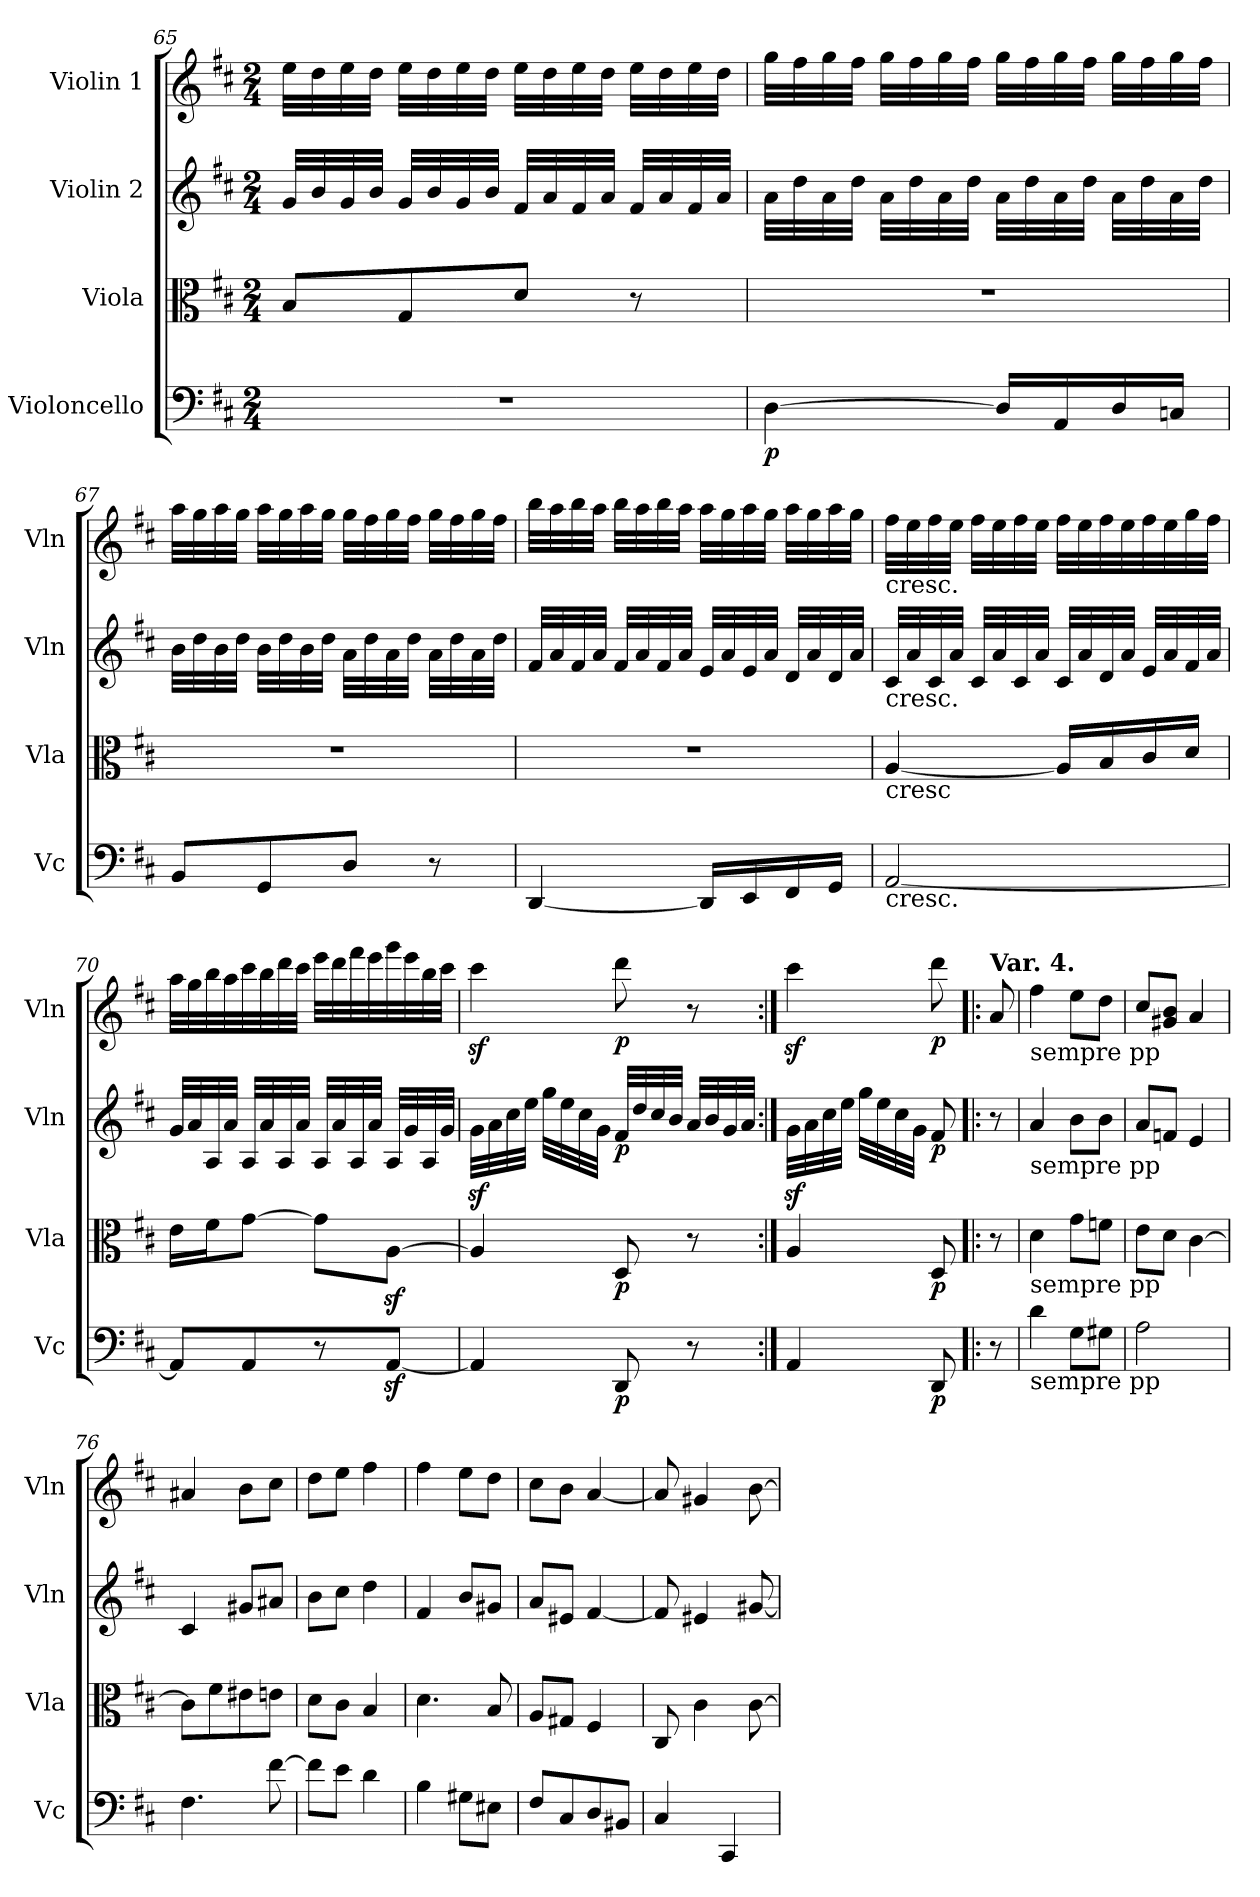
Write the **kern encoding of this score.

**kern	**dynam	**kern	**dynam	**kern	**dynam	**kern	**dynam
*part4	*part4	*part3	*part3	*part2	*part2	*part1	*part1
*staff4	*staff4	*staff3	*staff3	*staff2	*staff2	*staff1	*staff1
*I"Violoncello	*	*I"Viola	*	*I"Violin 2	*	*I"Violin 1	*
*I'Vc	*	*I'Vla	*	*I'Vln	*	*I'Vln	*
!!LO:PB:g=z
*clefF4	*	*clefC3	*	*clefG2	*	*clefG2	*
*k[f#c#]	*	*k[f#c#]	*	*k[f#c#]	*	*k[f#c#]	*
*D:	*	*D:	*	*D:	*	*D:	*
*M2/4	*	*M2/4	*	*M2/4	*	*M2/4	*
=65	=65	=65	=65	=65	=65	=65	=65
2r	.	8B/L	.	32g/LLL	.	32ee\LLL	.
.	.	.	.	32b/	.	32dd\	.
.	.	.	.	32g/	.	32ee\	.
.	.	.	.	32b/JJJ	.	32dd\JJJ	.
.	.	8G/	.	32g/LLL	.	32ee\LLL	.
.	.	.	.	32b/	.	32dd\	.
.	.	.	.	32g/	.	32ee\	.
.	.	.	.	32b/JJJ	.	32dd\JJJ	.
.	.	8d/J	.	32f#/LLL	.	32ee\LLL	.
.	.	.	.	32a/	.	32dd\	.
.	.	.	.	32f#/	.	32ee\	.
.	.	.	.	32a/JJJ	.	32dd\JJJ	.
.	.	8r	.	32f#/LLL	.	32ee\LLL	.
.	.	.	.	32a/	.	32dd\	.
.	.	.	.	32f#/	.	32ee\	.
.	.	.	.	32a/JJJ	.	32dd\JJJ	.
=66	=66	=66	=66	=66	=66	=66	=66
!	!LO:DY:b	!	!	!	!	!	!
[4D\	p	2r	.	32a\LLL	.	32gg\LLL	.
.	.	.	.	32dd\	.	32ff#\	.
.	.	.	.	32a\	.	32gg\	.
.	.	.	.	32dd\JJJ	.	32ff#\JJJ	.
.	.	.	.	32a\LLL	.	32gg\LLL	.
.	.	.	.	32dd\	.	32ff#\	.
.	.	.	.	32a\	.	32gg\	.
.	.	.	.	32dd\JJJ	.	32ff#\JJJ	.
16D/LL]	.	.	.	32a\LLL	.	32gg\LLL	.
.	.	.	.	32dd\	.	32ff#\	.
16AA/	.	.	.	32a\	.	32gg\	.
.	.	.	.	32dd\JJJ	.	32ff#\JJJ	.
16D/	.	.	.	32a\LLL	.	32gg\LLL	.
.	.	.	.	32dd\	.	32ff#\	.
16Cn/JJ	.	.	.	32a\	.	32gg\	.
.	.	.	.	32dd\JJJ	.	32ff#\JJJ	.
!!LO:PB:g=z
=67	=67	=67	=67	=67	=67	=67	=67
8BB/L	.	2r	.	32b\LLL	.	32aa\LLL	.
.	.	.	.	32dd\	.	32gg\	.
.	.	.	.	32b\	.	32aa\	.
.	.	.	.	32dd\JJJ	.	32gg\JJJ	.
8GG/	.	.	.	32b\LLL	.	32aa\LLL	.
.	.	.	.	32dd\	.	32gg\	.
.	.	.	.	32b\	.	32aa\	.
.	.	.	.	32dd\JJJ	.	32gg\JJJ	.
8D/J	.	.	.	32a\LLL	.	32gg\LLL	.
.	.	.	.	32dd\	.	32ff#\	.
.	.	.	.	32a\	.	32gg\	.
.	.	.	.	32dd\JJJ	.	32ff#\JJJ	.
8r	.	.	.	32a\LLL	.	32gg\LLL	.
.	.	.	.	32dd\	.	32ff#\	.
.	.	.	.	32a\	.	32gg\	.
.	.	.	.	32dd\JJJ	.	32ff#\JJJ	.
=68	=68	=68	=68	=68	=68	=68	=68
[4DD/	.	2r	.	32f#/LLL	.	32bb\LLL	.
.	.	.	.	32a/	.	32aa\	.
.	.	.	.	32f#/	.	32bb\	.
.	.	.	.	32a/JJJ	.	32aa\JJJ	.
.	.	.	.	32f#/LLL	.	32bb\LLL	.
.	.	.	.	32a/	.	32aa\	.
.	.	.	.	32f#/	.	32bb\	.
.	.	.	.	32a/JJJ	.	32aa\JJJ	.
16DD/LL]	.	.	.	32e/LLL	.	32aa\LLL	.
.	.	.	.	32a/	.	32gg\	.
16EE/	.	.	.	32e/	.	32aa\	.
.	.	.	.	32a/JJJ	.	32gg\JJJ	.
16FF#/	.	.	.	32d/LLL	.	32aa\LLL	.
.	.	.	.	32a/	.	32gg\	.
16GG/JJ	.	.	.	32d/	.	32aa\	.
.	.	.	.	32a/JJJ	.	32gg\JJJ	.
!!LO:LB:g=z
=69	=69	=69	=69	=69	=69	=69	=69
!	!	!	!	!	!	!LO:TX:b:t=cresc.	!
!	!	!	!	!LO:TX:b:t=cresc.	!	!	!
!	!	!LO:TX:b:t=cresc	!	!	!	!	!
!LO:TX:b:t=cresc.	!	!	!	!	!	!	!
[2AA/	.	[4A/	.	32c#/LLL	.	32ff#\LLL	.
.	.	.	.	32a/	.	32ee\	.
.	.	.	.	32c#/	.	32ff#\	.
.	.	.	.	32a/JJJ	.	32ee\JJJ	.
.	.	.	.	32c#/LLL	.	32ff#\LLL	.
.	.	.	.	32a/	.	32ee\	.
.	.	.	.	32c#/	.	32ff#\	.
.	.	.	.	32a/JJJ	.	32ee\JJJ	.
.	.	16A/LL]	.	32c#/LLL	.	32ff#\LLL	.
.	.	.	.	32a/	.	32ee\	.
.	.	16B/	.	32d/	.	32ff#\	.
.	.	.	.	32a/JJJ	.	32ee\	.
.	.	16c#/	.	32e/LLL	.	32ff#\	.
.	.	.	.	32a/	.	32ee\	.
.	.	16d/JJ	.	32f#/	.	32gg\	.
.	.	.	.	32a/JJJ	.	32ff#\JJJ	.
=70	=70	=70	=70	=70	=70	=70	=70
8AA/L]	.	16e\LL	.	32g/LLL	.	32aa\LLL	.
.	.	.	.	32a/	.	32gg\	.
.	.	16f#\J	.	32A/	.	32bb\	.
.	.	.	.	32a/JJJ	.	32aa\	.
8AA/	.	[8g\J	.	32A/LLL	.	32ccc#\	.
.	.	.	.	32a/	.	32bb\	.
.	.	.	.	32A/	.	32ddd\	.
.	.	.	.	32a/JJJ	.	32ccc#\JJJ	.
8r	.	8g\L]	.	32A/LLL	.	32eee\LLL	.
.	.	.	.	32a/	.	32ddd\	.
.	.	.	.	32A/	.	32fff#\	.
.	.	.	.	32a/JJJ	.	32eee\	.
[8AAz</J	.	[8Az<\J	.	32A/LLL	.	32ggg\	.
.	.	.	.	32g/	.	32eee\	.
.	.	.	.	32A/	.	32bb\	.
.	.	.	.	32g/JJJ	.	32ccc#\JJJ	.
!!LO:PB:g=z
=71	=71	=71	=71	=71	=71	=71	=71
4AA/]	.	4A/]	.	32gz<\LLL	.	4ccc#z<\	.
.	.	.	.	32a\	.	.	.
.	.	.	.	32cc#\	.	.	.
.	.	.	.	32ee\JJJ	.	.	.
.	.	.	.	32gg\LLL	.	.	.
.	.	.	.	32ee\	.	.	.
.	.	.	.	32cc#\	.	.	.
.	.	.	.	32g\JJJ	.	.	.
!	!LO:DY:b	!	!LO:DY:b	!	!LO:DY:b	!	!LO:DY:b
8DD/	p	8D/	p	32f#/LLL	p	8ddd\	p
.	.	.	.	32dd/	.	.	.
.	.	.	.	32cc#/	.	.	.
.	.	.	.	32b/JJJ	.	.	.
8r	.	8r	.	32a/LLL	.	8r	.
.	.	.	.	32b/	.	.	.
.	.	.	.	32g/	.	.	.
.	.	.	.	32a/JJJ	.	.	.
=72:|!	=72:|!	=72:|!	=72:|!	=72:|!	=72:|!	=72:|!	=72:|!
4AA/	.	4A/	.	32gz<\LLL	.	4ccc#z<\	.
.	.	.	.	32a\	.	.	.
.	.	.	.	32cc#\	.	.	.
.	.	.	.	32ee\JJJ	.	.	.
.	.	.	.	32gg\LLL	.	.	.
.	.	.	.	32ee\	.	.	.
.	.	.	.	32cc#\	.	.	.
.	.	.	.	32g\JJJ	.	.	.
!	!LO:DY:b	!	!LO:DY:b	!	!LO:DY:b	!	!LO:DY:b
8DD/	p	8D/	p	8f#/	p	8ddd\	p
=73!|:	=73!|:	=73!|:	=73!|:	=73!|:	=73!|:	=73!|:	=73!|:
!	!	!	!	!	!	!LO:TX:a:B:t=Var. 4.	!
8r	.	8r	.	8r	.	8a/	.
=74	=74	=74	=74	=74	=74	=74	=74
!	!	!	!	!	!	!LO:TX:b:t=sempre pp	!
!	!	!	!	!LO:TX:b:t=sempre pp	!	!	!
!	!	!LO:TX:b:t=sempre pp	!	!	!	!	!
!LO:TX:b:t=sempre pp	!	!	!	!	!	!	!
4d\	.	4d\	.	4a/	.	4ff#\	.
8G\L	.	8g\L	.	8b\L	.	8ee\L	.
8G#X\J	.	8fn\J	.	8b\J	.	8dd\J	.
=75	=75	=75	=75	=75	=75	=75	=75
2A\	.	8e\L	.	8a/L	.	8cc#/L	.
.	.	8d\J	.	8fn/J	.	8g#X/ 8b/J	.
.	.	[4c#\	.	4e/	.	4a/	.
!!LO:PB:g=z
=76	=76	=76	=76	=76	=76	=76	=76
4.F#\	.	8c#\L]	.	4c#/	.	4a#X/	.
.	.	8f#\	.	.	.	.	.
.	.	8e#X\	.	8g#X/L	.	8b\L	.
[8f#\	.	8en\J	.	8a#X/J	.	8cc#\J	.
=77	=77	=77	=77	=77	=77	=77	=77
8f#\L]	.	8d\L	.	8b\L	.	8dd\L	.
8e\J	.	8c#\J	.	8cc#\J	.	8ee\J	.
4d\	.	4B/	.	4dd\	.	4ff#\	.
=78	=78	=78	=78	=78	=78	=78	=78
4B\	.	4.d\	.	4f#/	.	4ff#\	.
8G#X\L	.	.	.	8b/L	.	8ee\L	.
8E#X\J	.	8B/	.	8g#X/J	.	8dd\J	.
=79	=79	=79	=79	=79	=79	=79	=79
8F#/L	.	8A/L	.	8a/L	.	8cc#\L	.
8C#/	.	8G#X/J	.	8e#X/J	.	8b\J	.
8D/	.	4F#/	.	[4f#/	.	[4a/	.
8BB#X/J	.	.	.	.	.	.	.
=80	=80	=80	=80	=80	=80	=80	=80
4C#/	.	8C#/	.	8f#/]	.	8a/]	.
.	.	4c#\	.	4e#X/	.	4g#X/	.
4CC#/	.	.	.	.	.	.	.
.	.	[8c#\	.	[8g#X/	.	[8b\	.
=	=	=	=	=	=	=	=
*-	*-	*-	*-	*-	*-	*-	*-
